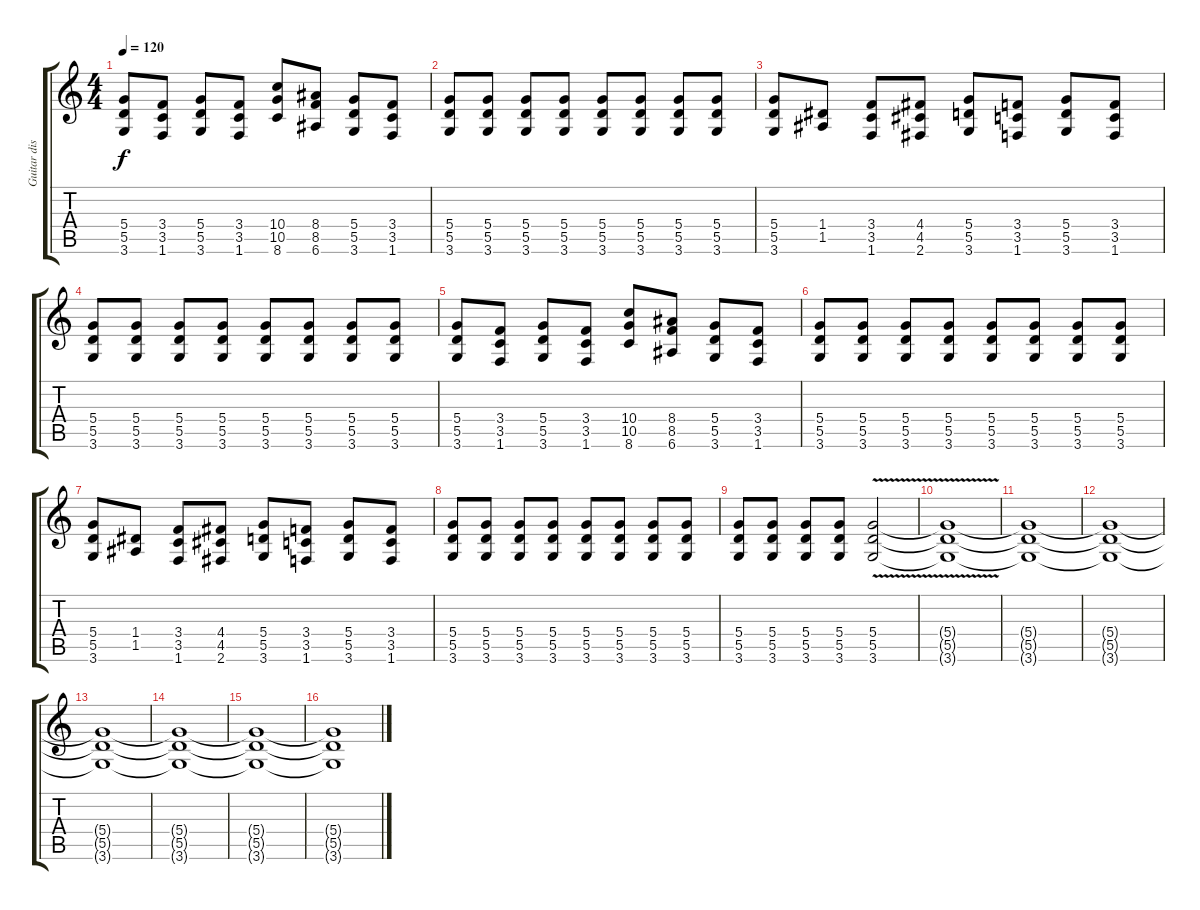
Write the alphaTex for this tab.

\track ("Guitar disto" "Guitar dis") {instrument distortionguitar}
\staff {score tabs}
\tuning (E4 B3 G3 D3 A2 E2) {hide}
\ts (4 4)
\tempo 120
\clef g2
\ks c
(5.4 5.5 3.6).8{dy f} (3.4 3.5 1.6).8 (5.4 5.5 3.6).8 (3.4 3.5 1.6).8 (10.4 10.5 8.6).8 (8.4 8.5 6.6).8 (5.4 5.5 3.6).8 (3.4 3.5 1.6).8 |
(5.4 5.5 3.6).8 (5.4 5.5 3.6).8 (5.4 5.5 3.6).8 (5.4 5.5 3.6).8 (5.4 5.5 3.6).8 (5.4 5.5 3.6).8 (5.4 5.5 3.6).8 (5.4 5.5 3.6).8 |
(5.4 5.5 3.6).8 (1.4 1.5).8 (3.4 3.5 1.6).8 (4.4 4.5 2.6).8 (5.4 5.5 3.6).8 (3.4 3.5 1.6).8 (5.4 5.5 3.6).8 (3.4 3.5 1.6).8 |
(5.4 5.5 3.6).8 (5.4 5.5 3.6).8 (5.4 5.5 3.6).8 (5.4 5.5 3.6).8 (5.4 5.5 3.6).8 (5.4 5.5 3.6).8 (5.4 5.5 3.6).8 (5.4 5.5 3.6).8 |
(5.4 5.5 3.6).8 (3.4 3.5 1.6).8 (5.4 5.5 3.6).8 (3.4 3.5 1.6).8 (10.4 10.5 8.6).8 (8.4 8.5 6.6).8 (5.4 5.5 3.6).8 (3.4 3.5 1.6).8 |
(5.4 5.5 3.6).8 (5.4 5.5 3.6).8 (5.4 5.5 3.6).8 (5.4 5.5 3.6).8 (5.4 5.5 3.6).8 (5.4 5.5 3.6).8 (5.4 5.5 3.6).8 (5.4 5.5 3.6).8 |
(5.4 5.5 3.6).8 (1.4 1.5).8 (3.4 3.5 1.6).8 (4.4 4.5 2.6).8 (5.4 5.5 3.6).8 (3.4 3.5 1.6).8 (5.4 5.5 3.6).8 (3.4 3.5 1.6).8 |
(5.4 5.5 3.6).8 (5.4 5.5 3.6).8 (5.4 5.5 3.6).8 (5.4 5.5 3.6).8 (5.4 5.5 3.6).8 (5.4 5.5 3.6).8 (5.4 5.5 3.6).8 (5.4 5.5 3.6).8 |
(5.4 5.5 3.6).8 (5.4 5.5 3.6).8 (5.4 5.5 3.6).8 (5.4 5.5 3.6).8 (5.4{v} 5.5 3.6).2 |
(5.4{t} 5.5{t} 3.6{t}).1 |
(5.4{t} 5.5{t} 3.6{t}).1 |
(5.4{t} 5.5{t} 3.6{t}).1 |
(5.4{t} 5.5{t} 3.6{t}).1 |
(5.4{t} 5.5{t} 3.6{t}).1 |
(5.4{t} 5.5{t} 3.6{t}).1 |
(5.4{t} 5.5{t} 3.6{t}).1
